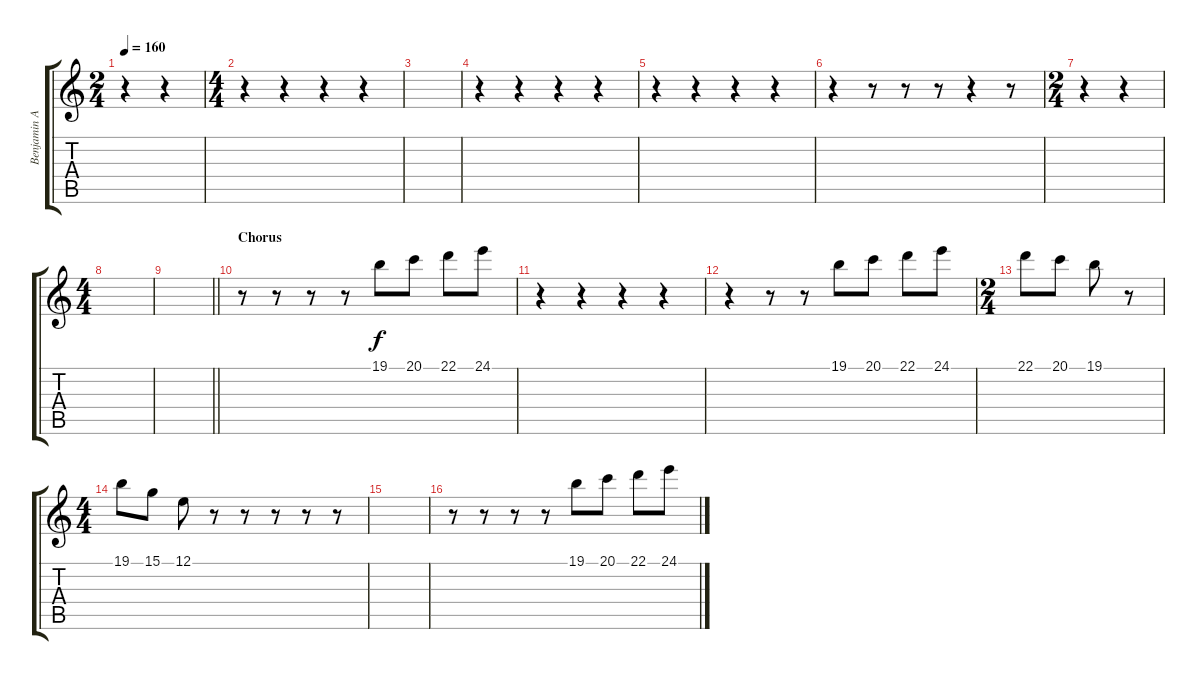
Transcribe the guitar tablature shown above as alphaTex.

\track ("Benjamin Andre (Square Lead)" "Benjamin A") {instrument lead1square}
\staff {score tabs}
\tuning (E4 B3 G3 D3 A2 E2) {hide}
\ts (2 4)
\tempo 160
\clef g2
\ks c
r.4{dy f} r.4 |
\ts (4 4)
r.4 r.4 r.4 r.4 |
|
r.4 r.4 r.4 r.4 |
r.4 r.4 r.4 r.4 |
r.4 r.8 r.8 r.8 r.4 r.8 |
\ts (2 4)
r.4 r.4 |
\ts (4 4)
|
\barLineRight lightlight
|
\section ("" "Chorus")
r.8 r.8 r.8 r.8 19.1.8 20.1.8 22.1.8 24.1.8 |
r.4 r.4 r.4 r.4 |
r.4 r.8 r.8 19.1.8 20.1.8 22.1.8 24.1.8 |
\ts (2 4)
22.1.8 20.1.8 19.1.8 r.8 |
\ts (4 4)
19.1.8 15.1.8 12.1.8 r.8 r.8 r.8 r.8 r.8 |
|
r.8 r.8 r.8 r.8 19.1.8 20.1.8 22.1.8 24.1.8
